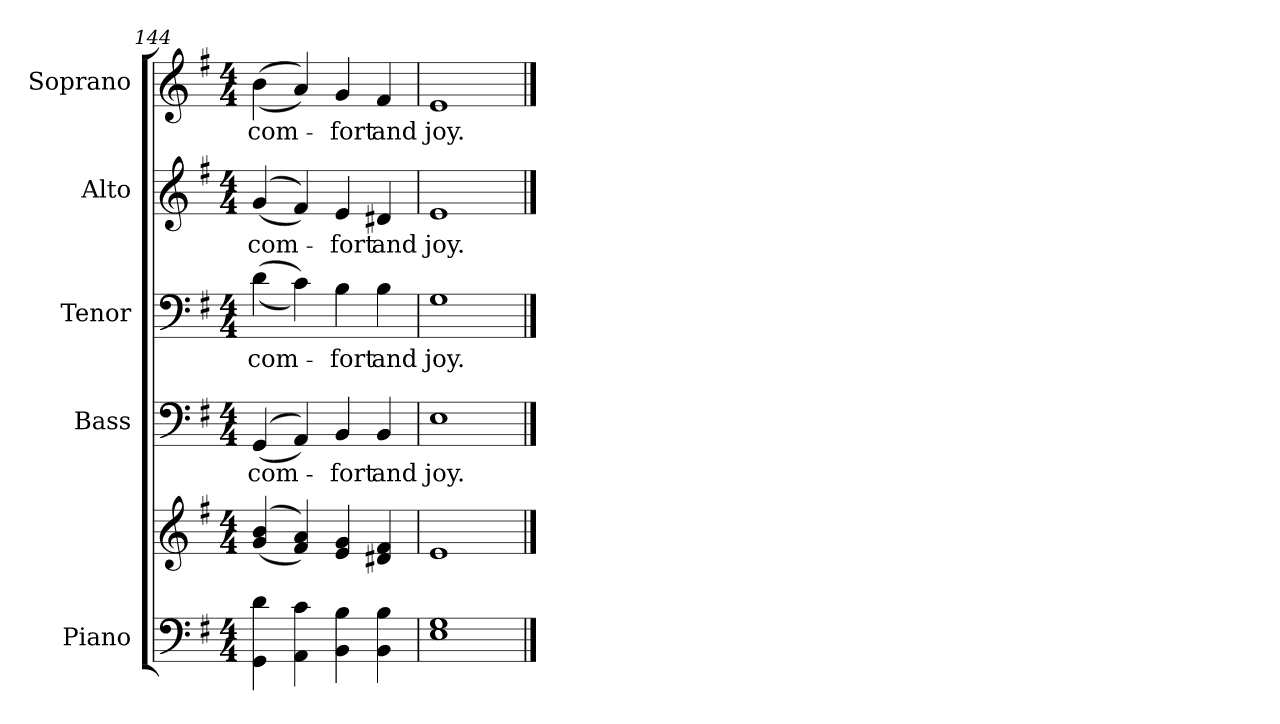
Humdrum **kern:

**kern	**kern	**kern	**text	**kern	**text	**kern	**text	**kern	**text
*part5	*part5	*part4	*part4	*part3	*part3	*part2	*part2	*part1	*part1
*staff6	*staff5	*staff4	*staff4	*staff3	*staff3	*staff2	*staff2	*staff1	*staff1
*I"Piano	*	*I"Bass	*	*I"Tenor	*	*I"Alto	*	*I"Soprano	*
*I'Pno.	*	*I'B.	*	*I'T.	*	*I'A.	*	*I'S.	*
!!LO:PB:g=z
*clefF4	*clefG2	*clefF4	*	*clefF4	*	*clefG2	*	*clefG2	*
*k[f#]	*k[f#]	*k[f#]	*	*k[f#]	*	*k[f#]	*	*k[f#]	*
*G:	*G:	*G:	*	*G:	*	*G:	*	*G:	*
*M4/4	*M4/4	*M4/4	*	*M4/4	*	*M4/4	*	*M4/4	*
=144	=144	=144	=144	=144	=144	=144	=144	=144	=144
!	!	!	!LO:LY:b:color=#000000	!	!	!	!	!	!
!	!	!	!	!	!LO:LY:b:color=#000000	!	!	!	!
!	!	!	!	!	!	!	!LO:LY:b:color=#000000	!	!
!	!	!	!	!	!	!	!	!	!LO:LY:b:color=#000000
4GGi\ 4di	((4gi/ 4bi	((4GGi/	com-	((4di\	com-	((4gi/	com-	((4bi\	com-
4AAi\ 4ci	4f#i/ 4ai))	4AAi/))	.	4ci\))	.	4f#i/))	.	4ai/))	.
!	!	!	!LO:LY:b:color=#000000	!	!	!	!	!	!
!	!	!	!	!	!LO:LY:b:color=#000000	!	!	!	!
!	!	!	!	!	!	!	!LO:LY:b:color=#000000	!	!
!	!	!	!	!	!	!	!	!	!LO:LY:b:color=#000000
4BBi\ 4Bi	4ei/ 4gi	4BBi/	-fort	4Bi\	-fort	4ei/	-fort	4gi/	-fort
!	!	!	!LO:LY:b:color=#000000	!	!	!	!	!	!
!	!	!	!	!	!LO:LY:b:color=#000000	!	!	!	!
!	!	!	!	!	!	!	!LO:LY:b:color=#000000	!	!
!	!	!	!	!	!	!	!	!	!LO:LY:b:color=#000000
4BBi\ 4Bi	4d#Xi/ 4f#i	4BBi/	and	4Bi\	and	4d#Xi/	and	4f#i/	and
=145	=145	=145	=145	=145	=145	=145	=145	=145	=145
!	!	!	!LO:LY:b:color=#000000	!	!	!	!	!	!
!	!	!	!	!	!LO:LY:b:color=#000000	!	!	!	!
!	!	!	!	!	!	!	!LO:LY:b:color=#000000	!	!
!	!	!	!	!	!	!	!	!	!LO:LY:b:color=#000000
1Ei 1Gi	1ei	1Ei	joy.	1Gi	joy.	1ei	joy.	1ei	joy.
==	==	==	==	==	==	==	==	==	==
*-	*-	*-	*-	*-	*-	*-	*-	*-	*-
